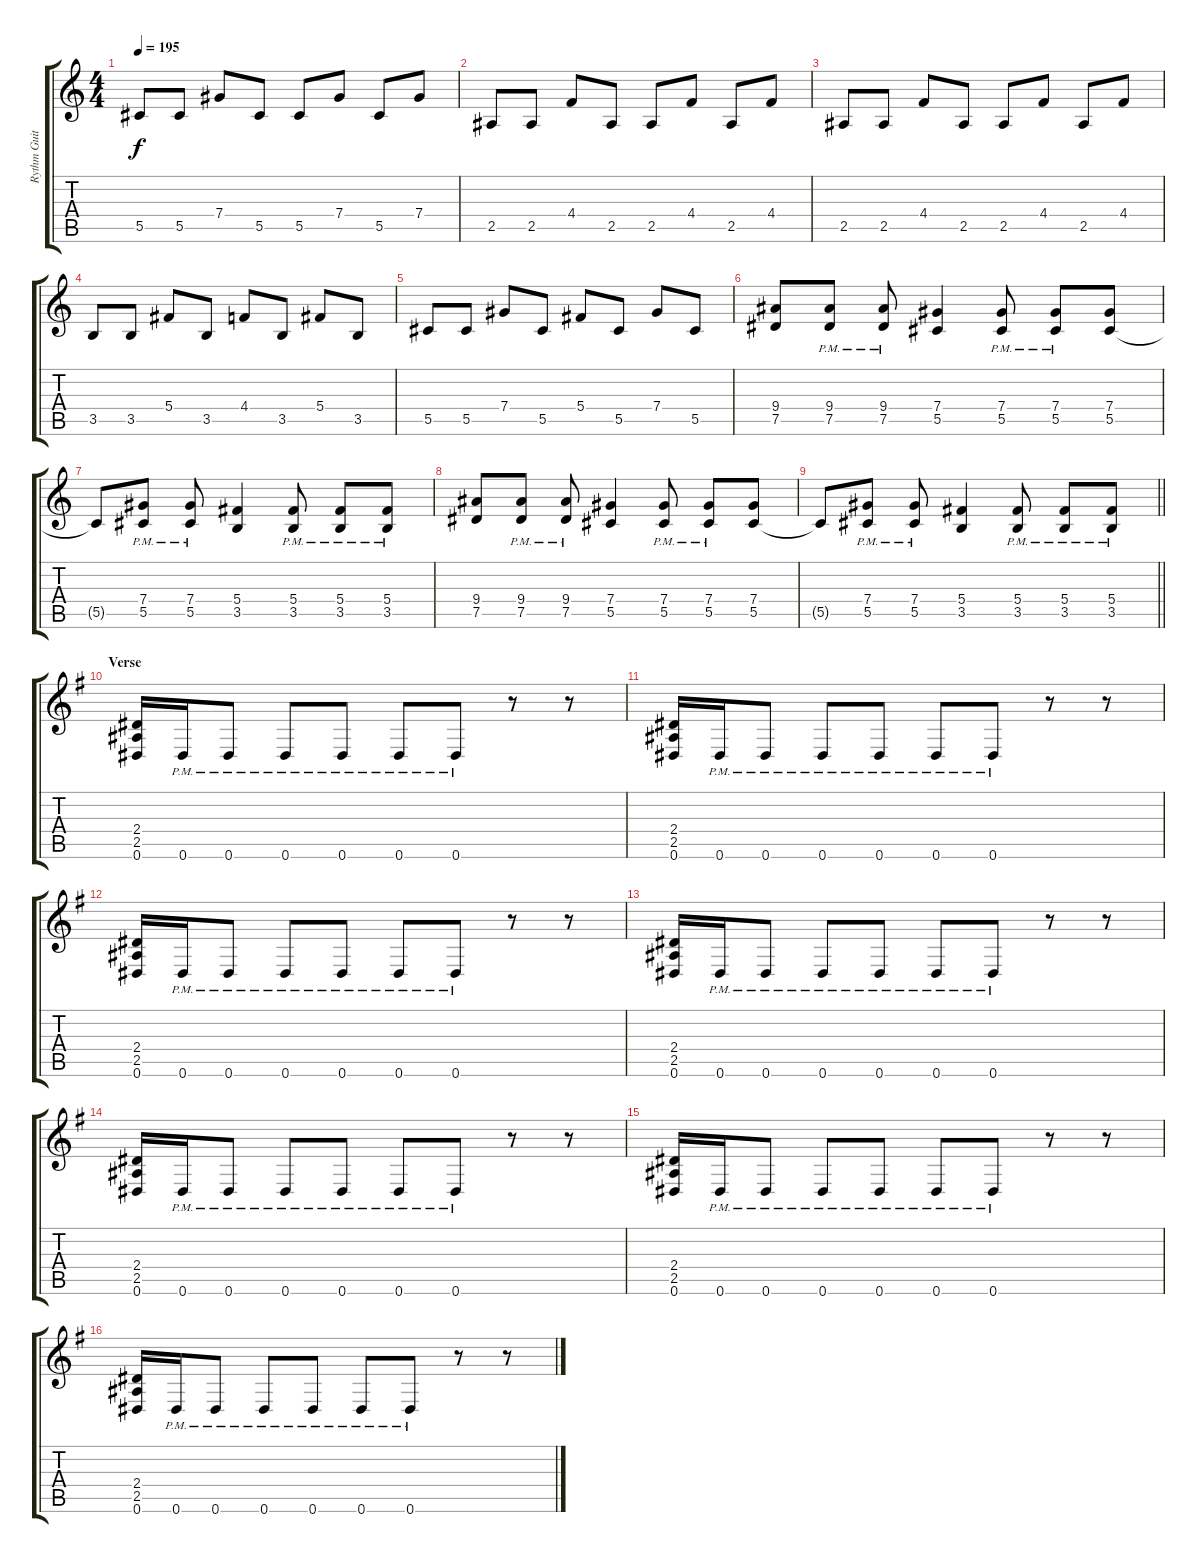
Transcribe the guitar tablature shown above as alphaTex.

\track ("Rythm Guitar" "Rythm Guit") {instrument distortionguitar}
\staff {score tabs}
\tuning (Eb4 Bb3 Gb3 Db3 Ab2 Eb2) {hide}
\ts (4 4)
\tempo 195
\clef g2
\ks c
5.5.8{dy f} 5.5.8 7.4.8 5.5.8 5.5.8 7.4.8 5.5.8 7.4.8 |
2.5.8 2.5.8 4.4.8 2.5.8 2.5.8 4.4.8 2.5.8 4.4.8 |
2.5.8 2.5.8 4.4.8 2.5.8 2.5.8 4.4.8 2.5.8 4.4.8 |
3.5.8 3.5.8 5.4.8 3.5.8 4.4.8 3.5.8 5.4.8 3.5.8 |
5.5.8 5.5.8 7.4.8 5.5.8 5.4.8 5.5.8 7.4.8 5.5.8 |
(9.4 7.5).8 (9.4{pm} 7.5{pm}).8 (9.4{pm} 7.5{pm}).8 (7.4 5.5).4 (7.4{pm} 5.5{pm}).8 (7.4{pm} 5.5{pm}).8 (7.4 5.5).8 |
5.5{t}.8 (7.4{pm} 5.5{pm}).8 (7.4{pm} 5.5{pm}).8 (5.4 3.5).4 (5.4{pm} 3.5{pm}).8 (5.4{pm} 3.5{pm}).8 (5.4{pm} 3.5{pm}).8 |
(9.4 7.5).8 (9.4{pm} 7.5{pm}).8 (9.4{pm} 7.5{pm}).8 (7.4 5.5).4 (7.4{pm} 5.5{pm}).8 (7.4{pm} 5.5{pm}).8 (7.4 5.5).8 |
\barLineRight lightlight
5.5{t}.8 (7.4{pm} 5.5{pm}).8 (7.4{pm} 5.5{pm}).8 (5.4 3.5).4 (5.4{pm} 3.5{pm}).8 (5.4{pm} 3.5{pm}).8 (5.4{pm} 3.5{pm}).8 |
\section ("" "Verse")
\ks g
(2.4 2.5 0.6).16 0.6{pm}.16 0.6{pm}.8 0.6{pm}.8 0.6{pm}.8 0.6{pm}.8 0.6{pm}.8 r.8 r.8 |
(2.4 2.5 0.6).16 0.6{pm}.16 0.6{pm}.8 0.6{pm}.8 0.6{pm}.8 0.6{pm}.8 0.6{pm}.8 r.8 r.8 |
(2.4 2.5 0.6).16 0.6{pm}.16 0.6{pm}.8 0.6{pm}.8 0.6{pm}.8 0.6{pm}.8 0.6{pm}.8 r.8 r.8 |
(2.4 2.5 0.6).16 0.6{pm}.16 0.6{pm}.8 0.6{pm}.8 0.6{pm}.8 0.6{pm}.8 0.6{pm}.8 r.8 r.8 |
(2.4 2.5 0.6).16 0.6{pm}.16 0.6{pm}.8 0.6{pm}.8 0.6{pm}.8 0.6{pm}.8 0.6{pm}.8 r.8 r.8 |
(2.4 2.5 0.6).16 0.6{pm}.16 0.6{pm}.8 0.6{pm}.8 0.6{pm}.8 0.6{pm}.8 0.6{pm}.8 r.8 r.8 |
(2.4 2.5 0.6).16 0.6{pm}.16 0.6{pm}.8 0.6{pm}.8 0.6{pm}.8 0.6{pm}.8 0.6{pm}.8 r.8 r.8
